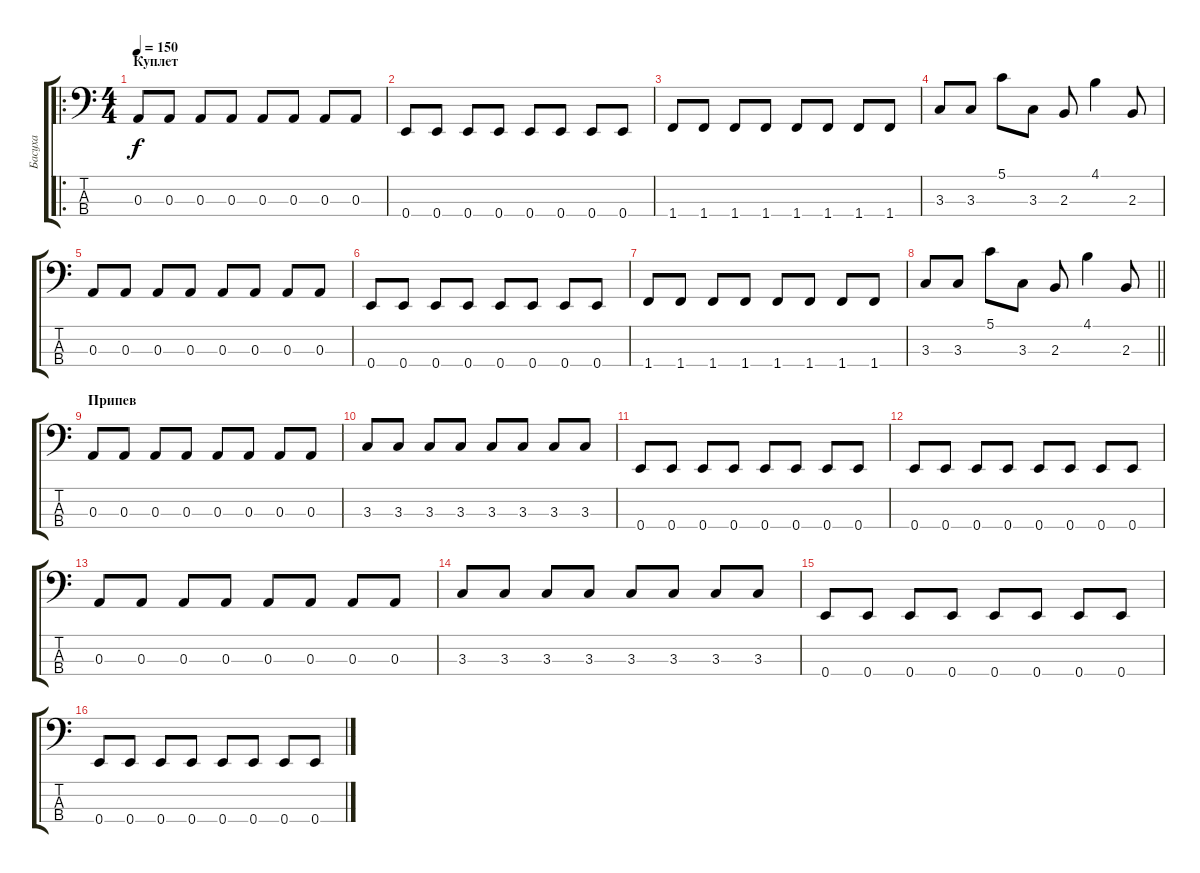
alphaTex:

\track ("Басуха" "Басуха") {instrument slapbass2}
\staff {score tabs}
\tuning (G2 D2 A1 E1) {hide}
\ro
\ts (4 4)
\section ("" "Куплет")
\tempo 150
\clef f4
\ks c
0.3.8{dy f} 0.3.8 0.3.8 0.3.8 0.3.8 0.3.8 0.3.8 0.3.8 |
0.4.8 0.4.8 0.4.8 0.4.8 0.4.8 0.4.8 0.4.8 0.4.8 |
1.4.8 1.4.8 1.4.8 1.4.8 1.4.8 1.4.8 1.4.8 1.4.8 |
3.3.8 3.3.8 5.1.8 3.3.8 2.3.8 4.1.4 2.3.8 |
0.3.8 0.3.8 0.3.8 0.3.8 0.3.8 0.3.8 0.3.8 0.3.8 |
0.4.8 0.4.8 0.4.8 0.4.8 0.4.8 0.4.8 0.4.8 0.4.8 |
1.4.8 1.4.8 1.4.8 1.4.8 1.4.8 1.4.8 1.4.8 1.4.8 |
\barLineRight lightlight
3.3.8 3.3.8 5.1.8 3.3.8 2.3.8 4.1.4 2.3.8 |
\section ("" "Припев")
0.3.8 0.3.8 0.3.8 0.3.8 0.3.8 0.3.8 0.3.8 0.3.8 |
3.3.8 3.3.8 3.3.8 3.3.8 3.3.8 3.3.8 3.3.8 3.3.8 |
0.4.8 0.4.8 0.4.8 0.4.8 0.4.8 0.4.8 0.4.8 0.4.8 |
0.4.8 0.4.8 0.4.8 0.4.8 0.4.8 0.4.8 0.4.8 0.4.8 |
0.3.8 0.3.8 0.3.8 0.3.8 0.3.8 0.3.8 0.3.8 0.3.8 |
3.3.8 3.3.8 3.3.8 3.3.8 3.3.8 3.3.8 3.3.8 3.3.8 |
0.4.8 0.4.8 0.4.8 0.4.8 0.4.8 0.4.8 0.4.8 0.4.8 |
0.4.8 0.4.8 0.4.8 0.4.8 0.4.8 0.4.8 0.4.8 0.4.8
